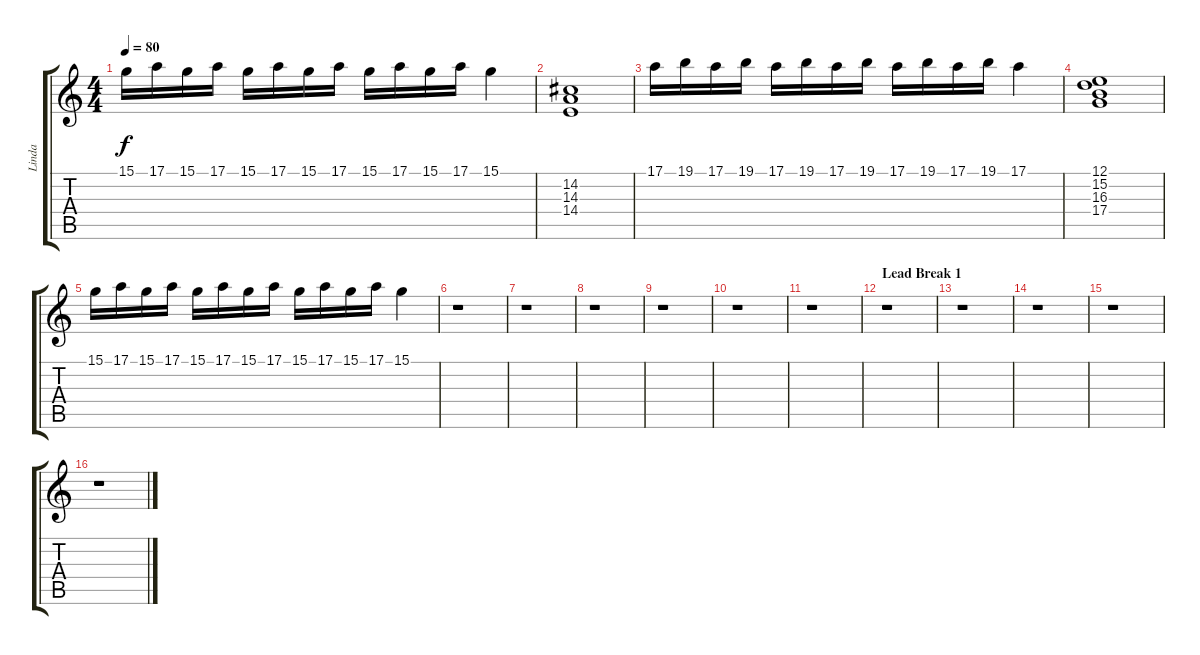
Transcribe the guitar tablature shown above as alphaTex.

\track ("Linda" "Linda") {instrument accordion}
\staff {score tabs}
\tuning (E4 B3 G3 D3 A2 E2) {hide}
\ts (4 4)
\tempo 80
\clef g2
\ks c
15.1.16{dy f volume 16} 17.1.16 15.1.16 17.1.16 15.1.16 17.1.16 15.1.16 17.1.16 15.1.16 17.1.16 15.1.16 17.1.16 15.1.4 |
(14.2 14.3 14.4).1{volume 8} |
17.1.16{volume 16} 19.1.16 17.1.16 19.1.16 17.1.16 19.1.16 17.1.16 19.1.16 17.1.16 19.1.16 17.1.16 19.1.16 17.1.4 |
(12.1 15.2 16.3 17.4).1{volume 8} |
15.1.16{volume 16} 17.1.16 15.1.16 17.1.16 15.1.16 17.1.16 15.1.16 17.1.16 15.1.16 17.1.16 15.1.16 17.1.16 15.1.4 |
r.1 |
r.1 |
r.1 |
r.1 |
r.1 |
r.1 |
\section ("" "Lead Break 1")
r.1 |
r.1 |
r.1 |
r.1 |
r.1
